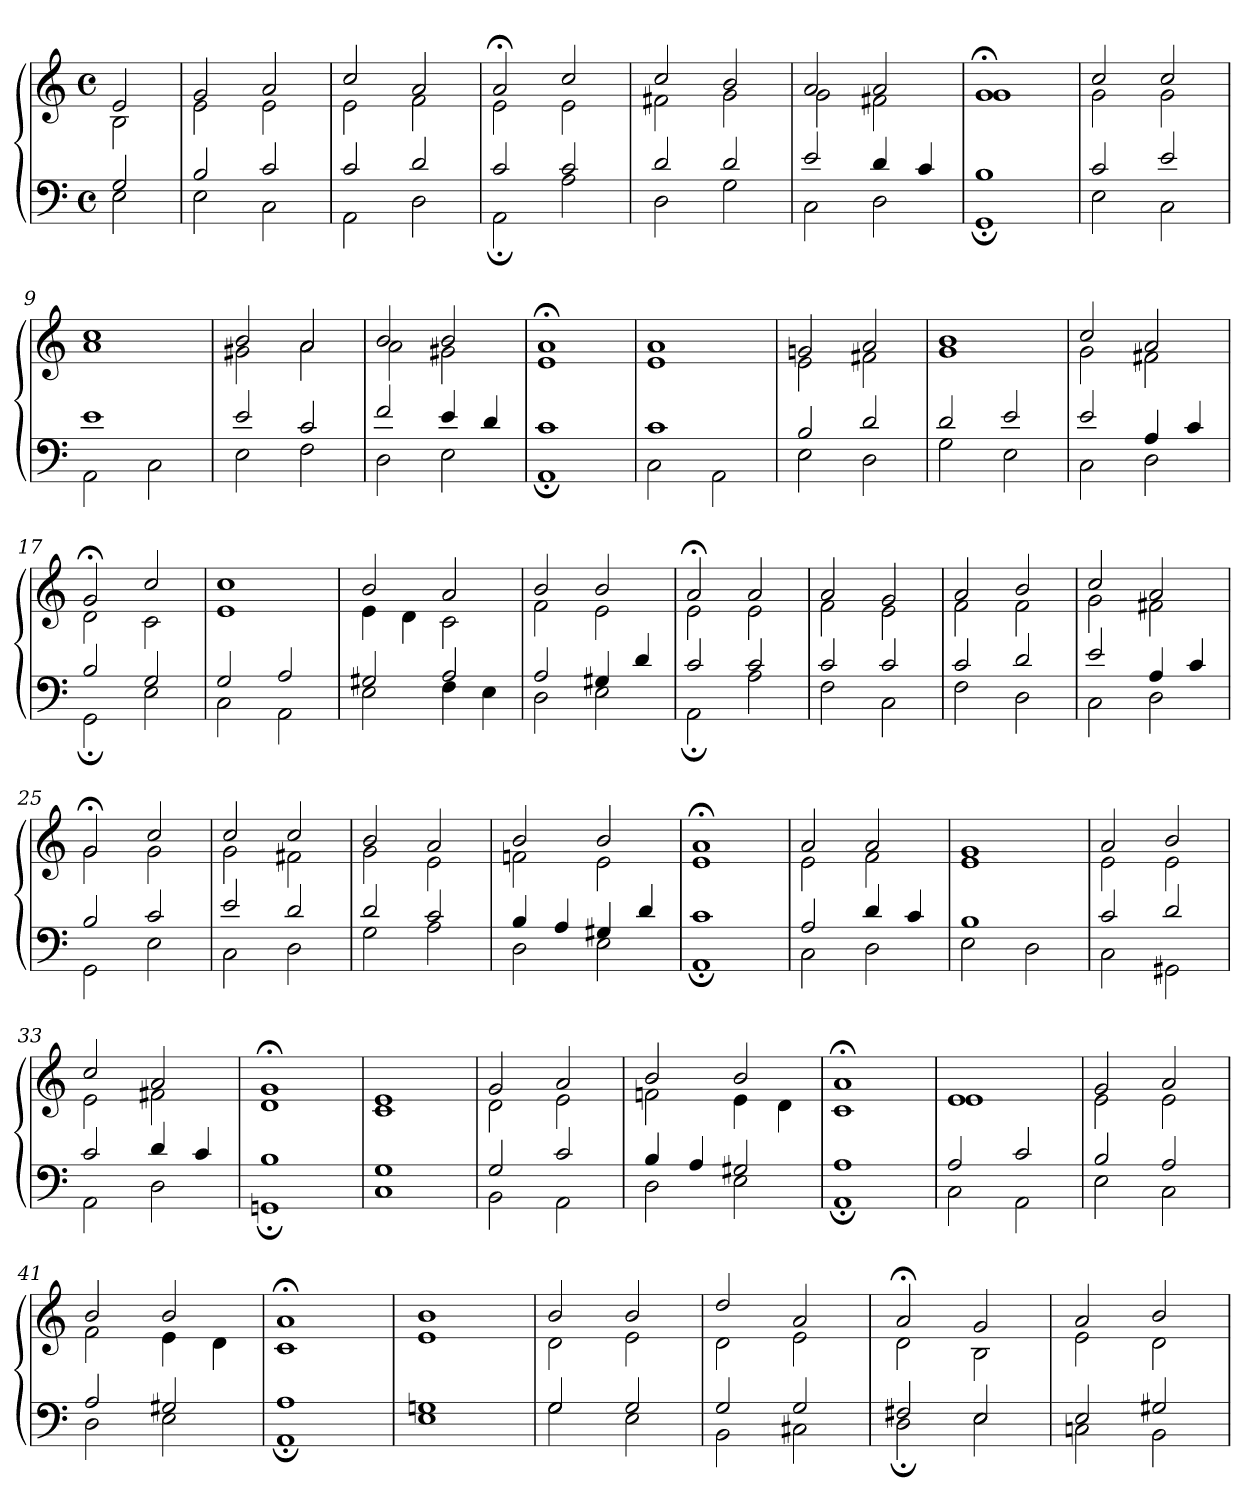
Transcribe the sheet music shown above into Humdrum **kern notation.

**kern	**kern
*part1	*part1
*staff2	*staff1
*clefF4	*clefG2
*M4/4	*M4/4
*met(c)	*met(c)
=1	=1
*^	*^
2G	2E	2e	2B
=2	=2	=2	=2
2B	2E	2g	2e
2c	2C	2a	2e
=3	=3	=3	=3
2c	2AA	2cc	2e
2d	2D	2a	2f
=4	=4	=4	=4
2c	2AA;	2a;<	2e
2c	2A	2cc	2e
=5	=5	=5	=5
2d	2D	2cc	2f#X
2d	2G	2b	2g
=6	=6	=6	=6
2e	2C	2a	2g
4d	2D	2a	2f#X
4c	.	.	.
=7	=7	=7	=7
1B	1GG;	1g;<	1g
=8	=8	=8	=8
2c	2E	2cc	2g
2e	2C	2cc	2g
=9	=9	=9	=9
1e	2AA	1cc	1a
.	2C	.	.
!!LO:LB:g=z	!!
=10	=10	=10	=10
2e	2E	2b	2g#X
2c	2F	2a	2a
=11	=11	=11	=11
2f	2D	2b	2a
4e	2E	2b	2g#X
4d	.	.	.
=12	=12	=12	=12
1c	1AA;	1a;<	1e
=13	=13	=13	=13
1c	2C	1a	1e
.	2AA	.	.
=14	=14	=14	=14
2B	2E	2gn	2e
2d	2D	2a	2f#X
=15	=15	=15	=15
2d	2G	1b	1g
2e	2E	.	.
=16	=16	=16	=16
2e	2C	2cc	2g
4A	2D	2a	2f#X
4c	.	.	.
=17	=17	=17	=17
2B	2GG;	2g;<	2d
2G	2E	2cc	2c
=18	=18	=18	=18
2G	2C	1cc	1e
2A	2AA	.	.
!!LO:LB:g=z	!!
=19	=19	=19	=19
2G#X	2E	2b	4e
.	.	.	4d
2A	4F	2a	2c
.	4E	.	.
=20	=20	=20	=20
2A	2D	2b	2f
4G#X	2E	2b	2e
4d	.	.	.
=21	=21	=21	=21
2c	2AA;	2a;<	2e
2c	2A	2a	2e
=22	=22	=22	=22
2c	2F	2a	2f
2c	2C	2g	2e
=23	=23	=23	=23
2c	2F	2a	2f
2d	2D	2b	2f
=24	=24	=24	=24
2e	2C	2cc	2g
4A	2D	2a	2f#X
4c	.	.	.
=25	=25	=25	=25
2B	2GG	2g;<	2g
2c	2E	2cc	2g
=26	=26	=26	=26
2e	2C	2cc	2g
2d	2D	2cc	2f#X
=27	=27	=27	=27
2d	2G	2b	2g
2c	2A	2a	2e
!!LO:LB:g=z	!!
=28	=28	=28	=28
4B	2D	2b	2fn
4A	.	.	.
4G#X	2E	2b	2e
4d	.	.	.
=29	=29	=29	=29
1c	1AA;	1a;<	1e
=30	=30	=30	=30
2A	2C	2a	2e
4d	2D	2a	2f
4c	.	.	.
=31	=31	=31	=31
1B	2E	1g	1e
.	2D	.	.
=32	=32	=32	=32
2c	2C	2a	2e
2d	2GG#X	2b	2e
=33	=33	=33	=33
2c	2AA	2cc	2e
4d	2D	2a	2f#X
4c	.	.	.
=34	=34	=34	=34
1B	1GGn;	1g;<	1d
=35	=35	=35	=35
1G	1C	1e	1c
=36	=36	=36	=36
2G	2BB	2g	2d
2c	2AA	2a	2e
!!LO:LB:g=z	!!
=37	=37	=37	=37
4B	2D	2b	2fn
4A	.	.	.
2G#X	2E	2b	4e
.	.	.	4d
=38	=38	=38	=38
1A	1AA;	1a;<	1c
=39	=39	=39	=39
2A	2C	1e	1e
2c	2AA	.	.
=40	=40	=40	=40
2B	2E	2g	2e
2A	2C	2a	2e
=41	=41	=41	=41
2A	2D	2b	2f
2G#X	2E	2b	4e
.	.	.	4d
=42	=42	=42	=42
1A	1AA;	1a;<	1c
=43	=43	=43	=43
1Gn	1E	1b	1e
=44	=44	=44	=44
2G	2G	2b	2d
2G	2E	2b	2e
!!LO:PB:g=z	!!
=45	=45	=45	=45
2G	2BB	2dd	2d
2G	2C#X	2a	2e
=46	=46	=46	=46
2F#X	2D;	2a;<	2d
2E	2E	2g	2B
=47	=47	=47	=47
2E	2Cn	2a	2e
2G#X	2BB	2b	2d
*v	*v	*	*
*	*v	*v
=	=
*-	*-
